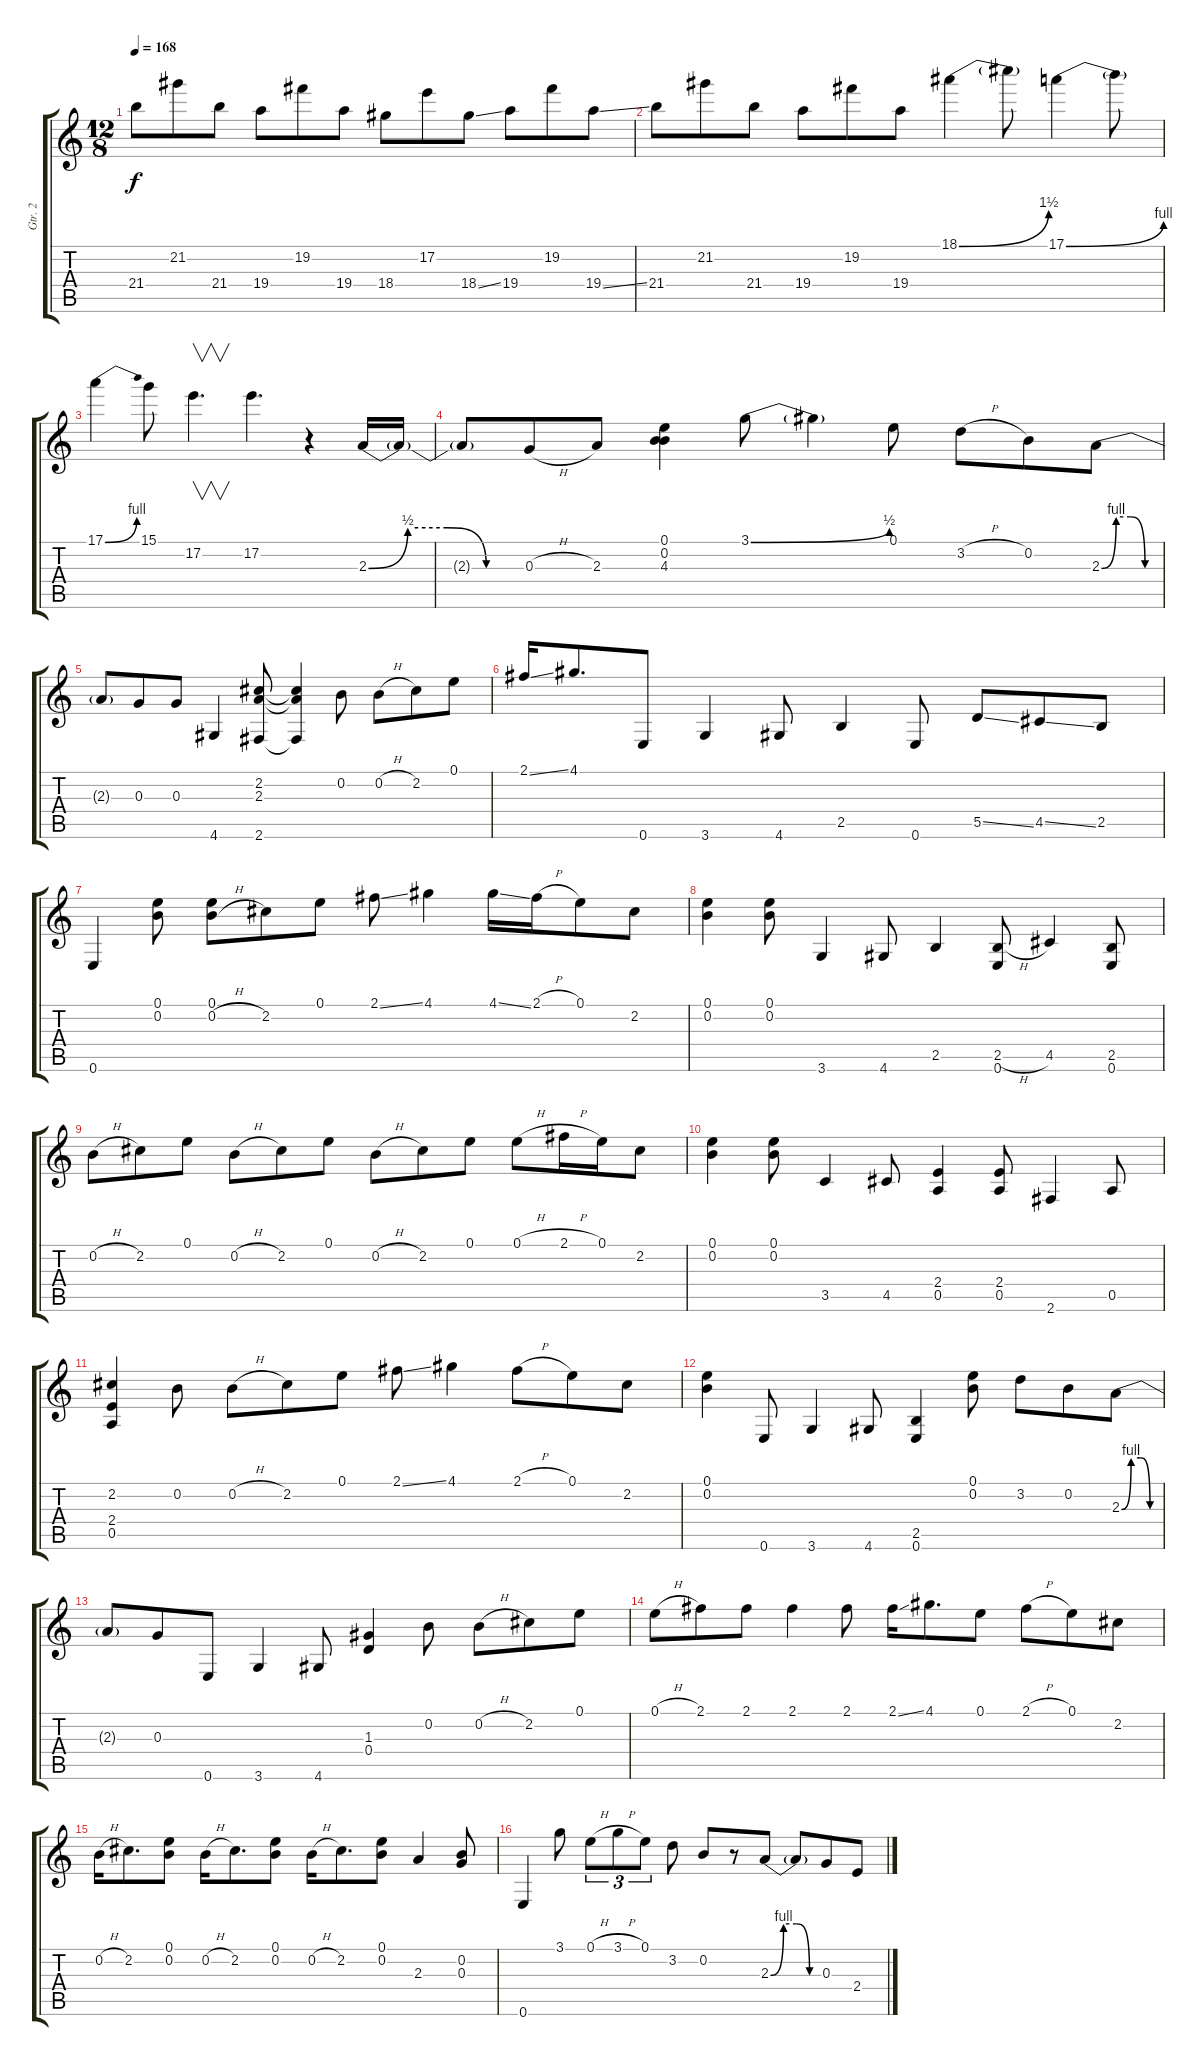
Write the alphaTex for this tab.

\track ("Gtr. 2" "Gtr. 2") {instrument overdrivenguitar}
\staff {score tabs}
\tuning (E4 B3 G3 D3 A2 E2) {hide}
\ts (12 8)
\tempo 168
\clef g2
\ks c
21.4.8{dy f} 21.2.8 21.4.8 19.4.8 19.2.8 19.4.8 18.4.8 17.2.8 18.4{ss}.8 19.4.8 19.2.8 19.4{ss}.8 |
21.4.8 21.2.8 21.4.8 19.4.8 19.2.8 19.4.8 18.1{be (bend 0 0 60 6)}.4 18.1{t}.8 17.1{be (bend 0 0 60 4)}.4 17.1{t}.8 |
17.1{be (bend 0 0 60 4)}.4 15.1.8 17.2.4{v d} 17.2.4{d} r.4 2.3{be (custom 0 0 15 2 30 2 45 0 60 0)}.16 2.3{t}.16 |
2.3{t}.8 0.3{h}.8 2.3.8 (0.1 0.2 4.3).4 3.1{be (bend 0 0 60 2)}.8 3.1{t}.4 0.1.8 3.2{h}.8 0.2.8 2.3{be (custom 0 0 15 4 30 4 45 0 60 0)}.8 |
2.3{t}.8 0.3.8 0.3.8 4.6.4 (2.2 2.3 2.6).8 (2.2{t} 2.3{t} 2.6{t}).4 0.2.8 0.2{h}.8 2.2.8 0.1.8 |
2.1{ss}.16 4.1.8{d} 0.6.8 3.6.4 4.6.8 2.5.4 0.6.8 5.5{ss}.8 4.5{ss}.8 2.5.8 |
0.6.4 (0.1 0.2).8 (0.1 0.2{h}).8 2.2.8 0.1.8 2.1{ss}.8 4.1.4 4.1{ss}.16 2.1{h}.16 0.1.8 2.2.8 |
(0.1 0.2).4 (0.1 0.2).8 3.6.4 4.6.8 2.5.4 (2.5{h} 0.6).8 4.5.4 (2.5 0.6).8 |
0.2{h}.8 2.2.8 0.1.8 0.2{h}.8 2.2.8 0.1.8 0.2{h}.8 2.2.8 0.1.8 0.1{h}.8 2.1{h}.16 0.1.16 2.2.8 |
(0.1 0.2).4 (0.1 0.2).8 3.5.4 4.5.8 (2.4 0.5).4 (2.4 0.5).8 2.6.4 0.5.8 |
(2.2 2.4 0.5).4 0.2.8 0.2{h}.8 2.2.8 0.1.8 2.1{ss}.8 4.1.4 2.1{h}.8 0.1.8 2.2.8 |
(0.1 0.2).4 0.6.8 3.6.4 4.6.8 (2.5 0.6).4 (0.1 0.2).8 3.2.8 0.2.8 2.3{be (custom 0 0 15 4 30 4 45 0 60 0)}.8 |
2.3{t}.8 0.3.8 0.6.8 3.6.4 4.6.8 (1.3 0.4).4 0.2.8 0.2{h}.8 2.2.8 0.1.8 |
0.1{h}.8 2.1.8 2.1.8 2.1.4 2.1.8 2.1{ss}.16 4.1.8{d} 0.1.8 2.1{h}.8 0.1.8 2.2.8 |
0.2{h}.16 2.2.8{d} (0.1 0.2).8 0.2{h}.16 2.2.8{d} (0.1 0.2).8 0.2{h}.16 2.2.8{d} (0.1 0.2).8 2.3.4 (0.2 0.3).8 |
0.6.4 3.1.8 0.1{h}.8{tu (3 2)} 3.1{h}.8{tu (3 2)} 0.1.8{tu (3 2)} 3.2.8 0.2.8 r.8 2.3{be (custom 0 0 15 4 30 4 45 0 60 0)}.8 2.3{t}.8 0.3.8 2.4.8
